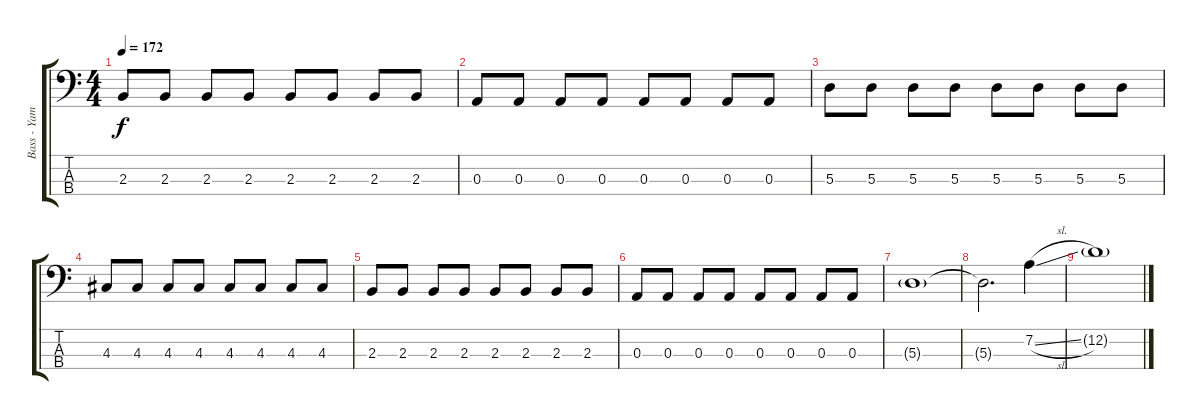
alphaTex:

\track ("Bass - Yamada" "Bass - Yam") {instrument electricbasspick}
\staff {score tabs}
\tuning (G2 D2 A1 E1) {hide}
\ts (4 4)
\tempo 172
\clef f4
\ks c
2.3.8{dy f} 2.3.8 2.3.8 2.3.8 2.3.8 2.3.8 2.3.8 2.3.8 |
0.3.8 0.3.8 0.3.8 0.3.8 0.3.8 0.3.8 0.3.8 0.3.8 |
5.3.8 5.3.8 5.3.8 5.3.8 5.3.8 5.3.8 5.3.8 5.3.8 |
4.3.8 4.3.8 4.3.8 4.3.8 4.3.8 4.3.8 4.3.8 4.3.8 |
2.3.8 2.3.8 2.3.8 2.3.8 2.3.8 2.3.8 2.3.8 2.3.8 |
0.3.8 0.3.8 0.3.8 0.3.8 0.3.8 0.3.8 0.3.8 0.3.8 |
5.3{g}.1 |
5.3{t}.2{d} 7.2{sl}.4 |
12.2{g}.1
